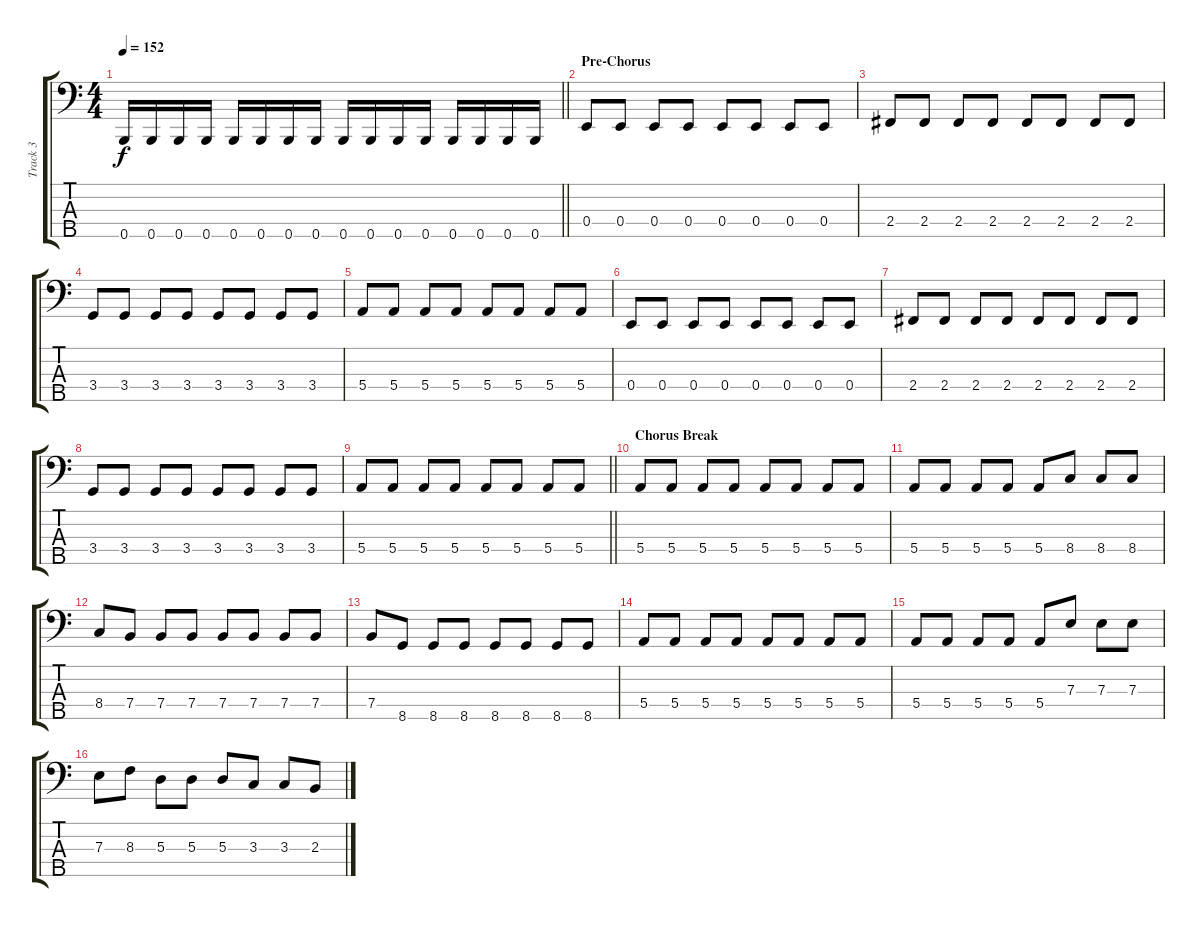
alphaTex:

\track ("Track 3" "Track 3") {instrument electricbasspick}
\staff {score tabs}
\tuning (G2 D2 A1 E1 B0) {hide}
\ts (4 4)
\tempo 152
\clef f4
\barLineRight lightlight
\ks c
0.5.16{dy f} 0.5.16 0.5.16 0.5.16 0.5.16 0.5.16 0.5.16 0.5.16 0.5.16 0.5.16 0.5.16 0.5.16 0.5.16 0.5.16 0.5.16 0.5.16 |
\section ("" "Pre-Chorus")
0.4.8 0.4.8 0.4.8 0.4.8 0.4.8 0.4.8 0.4.8 0.4.8 |
2.4.8 2.4.8 2.4.8 2.4.8 2.4.8 2.4.8 2.4.8 2.4.8 |
3.4.8 3.4.8 3.4.8 3.4.8 3.4.8 3.4.8 3.4.8 3.4.8 |
5.4.8 5.4.8 5.4.8 5.4.8 5.4.8 5.4.8 5.4.8 5.4.8 |
0.4.8 0.4.8 0.4.8 0.4.8 0.4.8 0.4.8 0.4.8 0.4.8 |
2.4.8 2.4.8 2.4.8 2.4.8 2.4.8 2.4.8 2.4.8 2.4.8 |
3.4.8 3.4.8 3.4.8 3.4.8 3.4.8 3.4.8 3.4.8 3.4.8 |
\barLineRight lightlight
5.4.8 5.4.8 5.4.8 5.4.8 5.4.8 5.4.8 5.4.8 5.4.8 |
\section ("" "Chorus Break")
5.4.8 5.4.8 5.4.8 5.4.8 5.4.8 5.4.8 5.4.8 5.4.8 |
5.4.8 5.4.8 5.4.8 5.4.8 5.4.8 8.4.8 8.4.8 8.4.8 |
8.4.8 7.4.8 7.4.8 7.4.8 7.4.8 7.4.8 7.4.8 7.4.8 |
7.4.8 8.5.8 8.5.8 8.5.8 8.5.8 8.5.8 8.5.8 8.5.8 |
5.4.8 5.4.8 5.4.8 5.4.8 5.4.8 5.4.8 5.4.8 5.4.8 |
5.4.8 5.4.8 5.4.8 5.4.8 5.4.8 7.3.8 7.3.8 7.3.8 |
7.3.8 8.3.8 5.3.8 5.3.8 5.3.8 3.3.8 3.3.8 2.3.8
